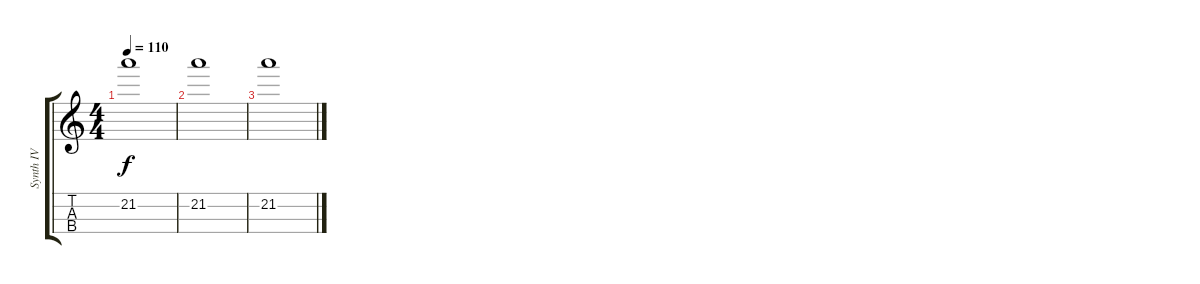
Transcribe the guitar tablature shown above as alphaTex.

\track ("Synth IV" "Synth IV") {instrument acousticguitarnylon}
\staff {score tabs}
\tuning (F4 C4 G3 D3) {hide}
\ts (4 4)
\tempo 110
\clef g2
\ks c
21.2.1{dy f} |
21.2.1 |
21.2.1
